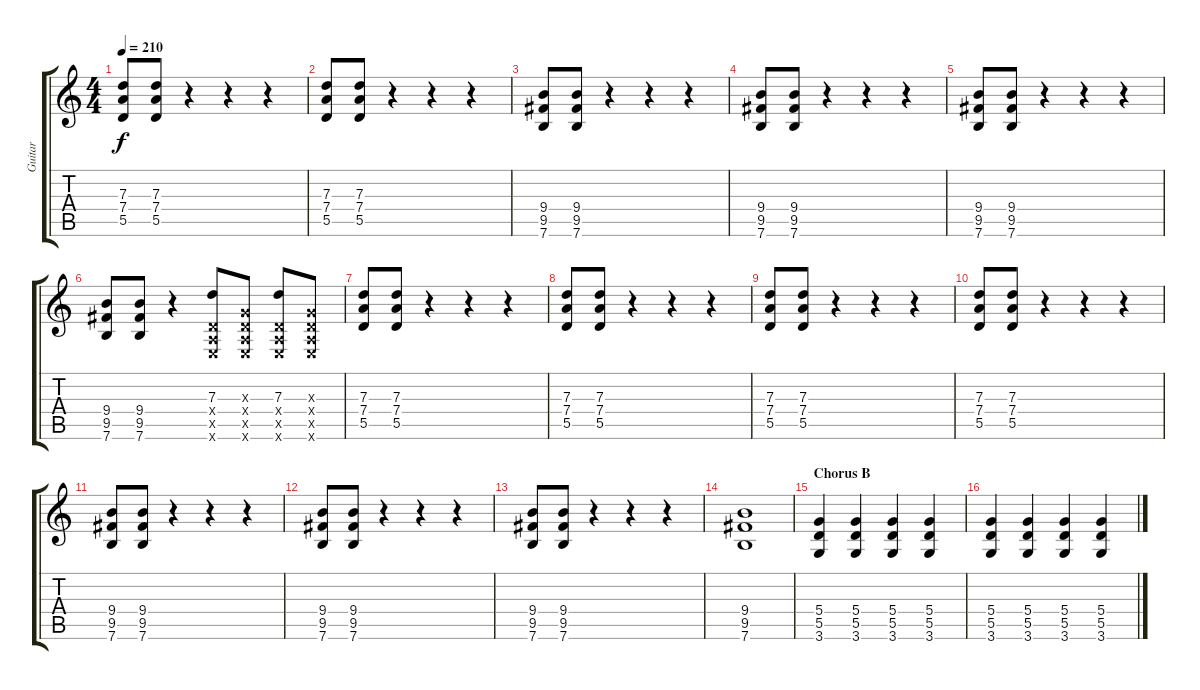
\track ("Guitar" "Guitar") {instrument overdrivenguitar}
\staff {score tabs}
\tuning (E4 B3 G3 D3 A2 E2) {hide}
\ts (4 4)
\tempo 210
\clef g2
\ks c
(7.3 7.4 5.5).8{dy f} (7.3 7.4 5.5).8 r.4 r.4 r.4 |
(7.3 7.4 5.5).8 (7.3 7.4 5.5).8 r.4 r.4 r.4 |
(9.4 9.5 7.6).8 (9.4 9.5 7.6).8 r.4 r.4 r.4 |
(9.4 9.5 7.6).8 (9.4 9.5 7.6).8 r.4 r.4 r.4 |
(9.4 9.5 7.6).8 (9.4 9.5 7.6).8 r.4 r.4 r.4 |
(9.4 9.5 7.6).8 (9.4 9.5 7.6).8 r.4 (7.3 0.4{x} 0.5{x} 0.6{x}).8 (0.3{x} 0.4{x} 0.5{x} 0.6{x}).8 (7.3 0.4{x} 0.5{x} 0.6{x}).8 (0.3{x} 0.4{x} 0.5{x} 0.6{x}).8 |
(7.3 7.4 5.5).8 (7.3 7.4 5.5).8 r.4 r.4 r.4 |
(7.3 7.4 5.5).8 (7.3 7.4 5.5).8 r.4 r.4 r.4 |
(7.3 7.4 5.5).8 (7.3 7.4 5.5).8 r.4 r.4 r.4 |
(7.3 7.4 5.5).8 (7.3 7.4 5.5).8 r.4 r.4 r.4 |
(9.4 9.5 7.6).8 (9.4 9.5 7.6).8 r.4 r.4 r.4 |
(9.4 9.5 7.6).8 (9.4 9.5 7.6).8 r.4 r.4 r.4 |
(9.4 9.5 7.6).8 (9.4 9.5 7.6).8 r.4 r.4 r.4 |
(9.4 9.5 7.6).1 |
\section ("" "Chorus B")
(5.4 5.5 3.6).4 (5.4 5.5 3.6).4 (5.4 5.5 3.6).4 (5.4 5.5 3.6).4 |
(5.4 5.5 3.6).4 (5.4 5.5 3.6).4 (5.4 5.5 3.6).4 (5.4 5.5 3.6).4
